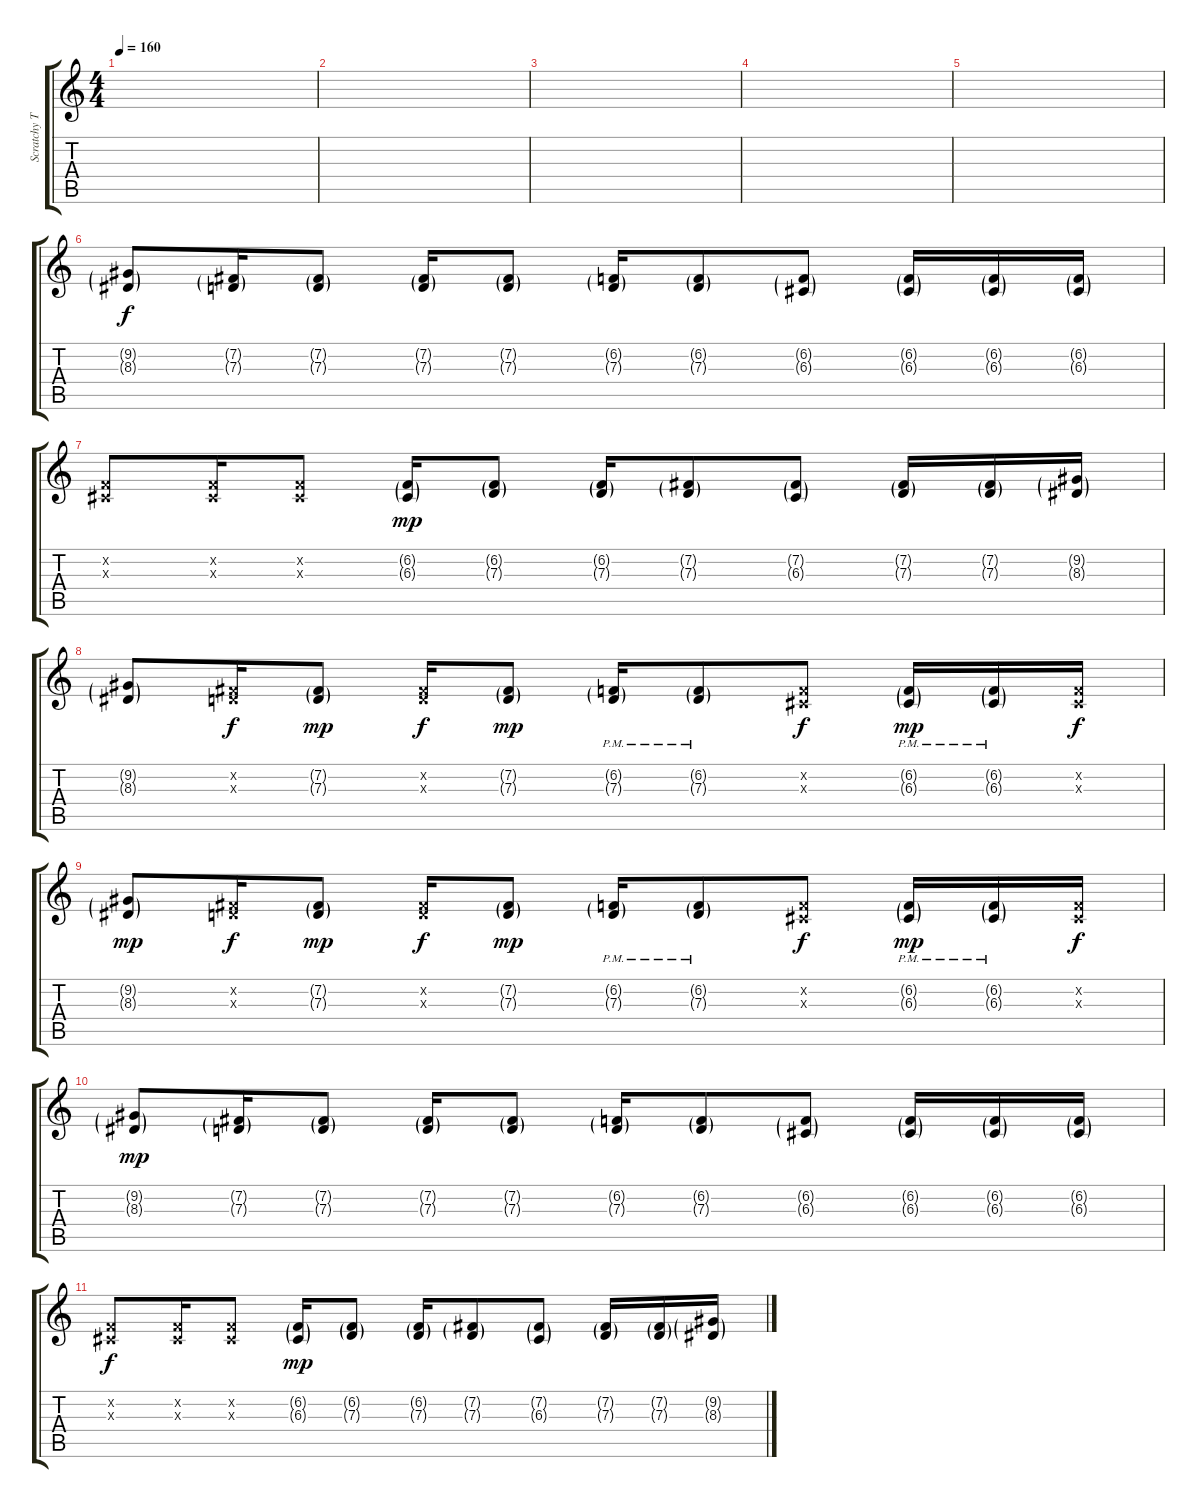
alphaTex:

\track ("Scratchy Thing" "Scratchy T") {instrument guitarfretnoise}
\staff {score tabs}
\tuning (E4 B3 G3 D3 A2 E2) {hide}
\ts (4 4)
\tempo 160
\clef g2
\ks c
|
|
|
|
|
(9.2{g} 8.3{g}).8 (7.2{g} 7.3{g}).16 (7.2{g} 7.3{g}).8 (7.2{g} 7.3{g}).16 (7.2{g} 7.3{g}).8 (6.2{g} 7.3{g}).16 (6.2{g} 7.3{g}).8 (6.2{g} 6.3{g}).8 (6.2{g} 6.3{g}).16 (6.2{g} 6.3{g}).16 (6.2{g} 6.3{g}).16 |
(6.2{x} 6.3{x}).8{dy f} (6.2{x} 6.3{x}).16 (6.2{x} 6.3{x}).8 (6.2{g} 6.3{g}).16{dy mp} (6.2{g} 7.3{g}).8 (6.2{g} 7.3{g}).16 (7.2{g} 7.3{g}).8 (7.2{g} 6.3{g}).8 (7.2{g} 7.3{g}).16 (7.2{g} 7.3{g}).16 (9.2{g} 8.3{g}).16 |
(9.2{g} 8.3{g}).8 (7.2{x} 7.3{x}).16{dy f} (7.2{g} 7.3{g}).8{dy mp} (7.2{x} 7.3{x}).16{dy f} (7.2{g} 7.3{g}).8{dy mp} (6.2{g pm} 7.3{g}).16 (6.2{g pm} 7.3{g}).8 (6.2{x} 6.3{x}).8{dy f} (6.2{g pm} 6.3{g}).16{dy mp} (6.2{g pm} 6.3{g}).16 (6.2{x} 6.3{x}).16{dy f} |
(9.2{g} 8.3{g}).8{dy mp} (7.2{x} 7.3{x}).16{dy f} (7.2{g} 7.3{g}).8{dy mp} (7.2{x} 7.3{x}).16{dy f} (7.2{g} 7.3{g}).8{dy mp} (6.2{g pm} 7.3{g}).16 (6.2{g pm} 7.3{g}).8 (6.2{x} 6.3{x}).8{dy f} (6.2{g pm} 6.3{g}).16{dy mp} (6.2{g pm} 6.3{g}).16 (6.2{x} 6.3{x}).16{dy f} |
(9.2{g} 8.3{g}).8{dy mp} (7.2{g} 7.3{g}).16 (7.2{g} 7.3{g}).8 (7.2{g} 7.3{g}).16 (7.2{g} 7.3{g}).8 (6.2{g} 7.3{g}).16 (6.2{g} 7.3{g}).8 (6.2{g} 6.3{g}).8 (6.2{g} 6.3{g}).16 (6.2{g} 6.3{g}).16 (6.2{g} 6.3{g}).16 |
(6.2{x} 6.3{x}).8{dy f} (6.2{x} 6.3{x}).16 (6.2{x} 6.3{x}).8 (6.2{g} 6.3{g}).16{dy mp} (6.2{g} 7.3{g}).8 (6.2{g} 7.3{g}).16 (7.2{g} 7.3{g}).8 (7.2{g} 6.3{g}).8 (7.2{g} 7.3{g}).16 (7.2{g} 7.3{g}).16 (9.2{g} 8.3{g}).16
